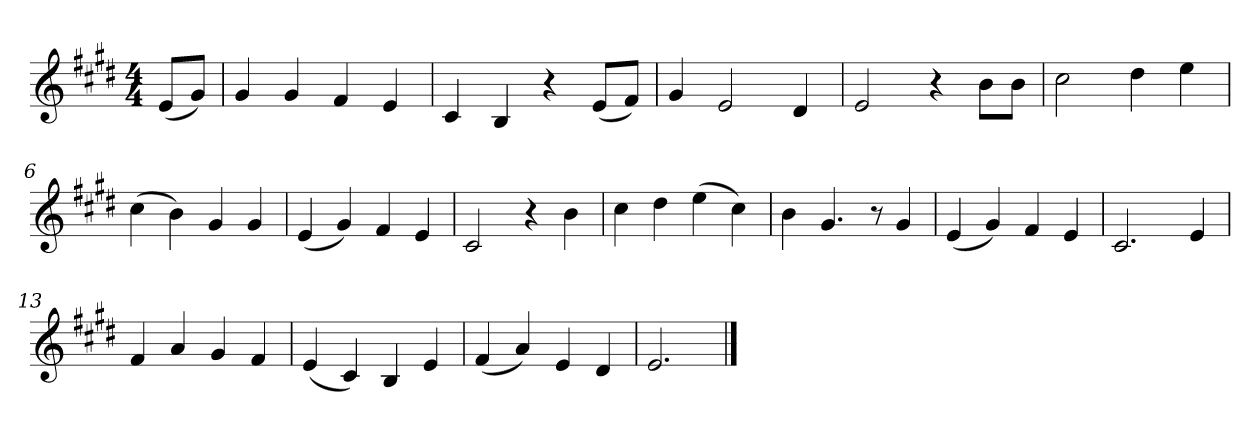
**kern
*part1
*staff1
*clefG2
*k[f#c#g#d#]
*E:
*M4/4
*MM120
=
(8e/L
8g#/J)
=1
4g#
4g#
4f#
4e
=2
4c#
4B
4r
(8e/L
8f#/J)
=3
4g#
2e
4d#
=4
2e
4r
8b\L
8b\J
=5
2cc#
4dd#
4ee
=6
(4cc#
4b)
4g#
4g#
=7
(4e
4g#)
4f#
4e
=8
2c#
4r
4b
=9
4cc#
4dd#
(4ee
4cc#)
=10
4b
4.g#
8r
4g#
=11
(4e
4g#)
4f#
4e
=12
2.c#
4e
=13
4f#
4a
4g#
4f#
=14
(4e
4c#)
4B
4e
=15
(4f#
4a)
4e
4d#
=16
2.e
==
*-
